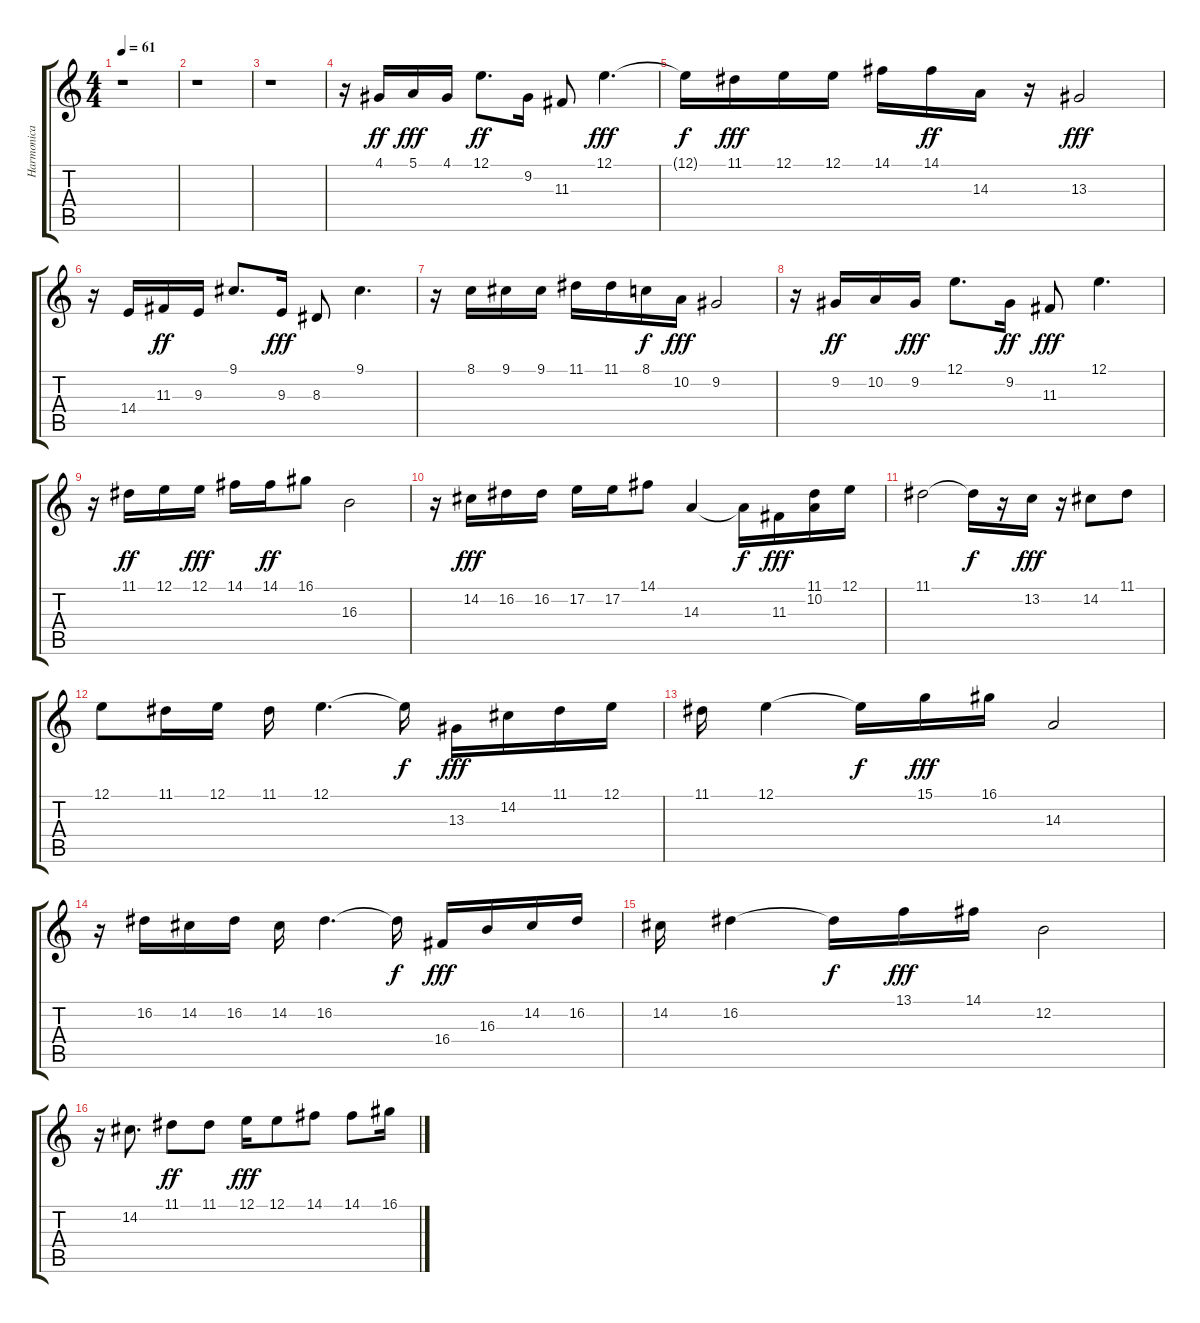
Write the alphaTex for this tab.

\track ("Harmonica solo 14" "Harmonica ") {instrument harmonica}
\staff {score tabs}
\tuning (E4 B3 G3 D3 A2 E2) {hide}
\ts (4 4)
\tempo 61
\clef g2
\ks c
r.1{dy ff} |
r.1 |
r.1 |
r.16 4.1.16 5.1.16{dy fff} 4.1.16 12.1.8{d dy ff} 9.2.16 11.3.8 12.1.4{d dy fff} |
12.1{t}.16{dy f} 11.1.16{dy fff} 12.1.16 12.1.16 14.1.16 14.1.16{dy ff} 14.3.16 r.16 13.3.2{dy fff} |
r.16 14.4.16 11.3.16{dy ff} 9.3.16 9.1.8{d} 9.3.16{dy fff} 8.3.8 9.1.4{d} |
r.16 8.1.16 9.1.16 9.1.16 11.1.16 11.1.16 8.1.16{dy f} 10.2.16{dy fff} 9.2.2 |
r.16 9.2.16{dy ff} 10.2.16 9.2.16{dy fff} 12.1.8{d} 9.2.16{dy ff} 11.3.8{dy fff} 12.1.4{d} |
r.16 11.1.16{dy ff} 12.1.16 12.1.16{dy fff} 14.1.16 14.1.16{dy ff} 16.1.8 16.3.2 |
r.16 14.2.16{dy fff} 16.2.16 16.2.16 17.2.16 17.2.16 14.1.8 14.3.4 14.3{t}.16{dy f} 11.3.16{dy fff} (11.1 10.2).16 12.1.16 |
11.1.2 11.1{t}.16{dy f} r.16 13.2.16{dy fff} r.16 14.2.8 11.1.8 |
12.1.8 11.1.16 12.1.16 11.1.16 12.1.4{d} 12.1{t}.16{dy f} 13.3.16{dy fff} 14.2.16 11.1.16 12.1.16 |
11.1.16 12.1.4 12.1{t}.16{dy f} 15.1.16{dy fff} 16.1.16 14.3.2 |
r.16 16.2.16 14.2.16 16.2.16 14.2.16 16.2.4{d} 16.2{t}.16{dy f} 16.4.16{dy fff} 16.3.16 14.2.16 16.2.16 |
14.2.16 16.2.4 16.2{t}.16{dy f} 13.1.16{dy fff} 14.1.16 12.2.2 |
r.16 14.2.8{d} 11.1.8{dy ff} 11.1.8 12.1.16{dy fff} 12.1.8 14.1.8 14.1.8 16.1.16
